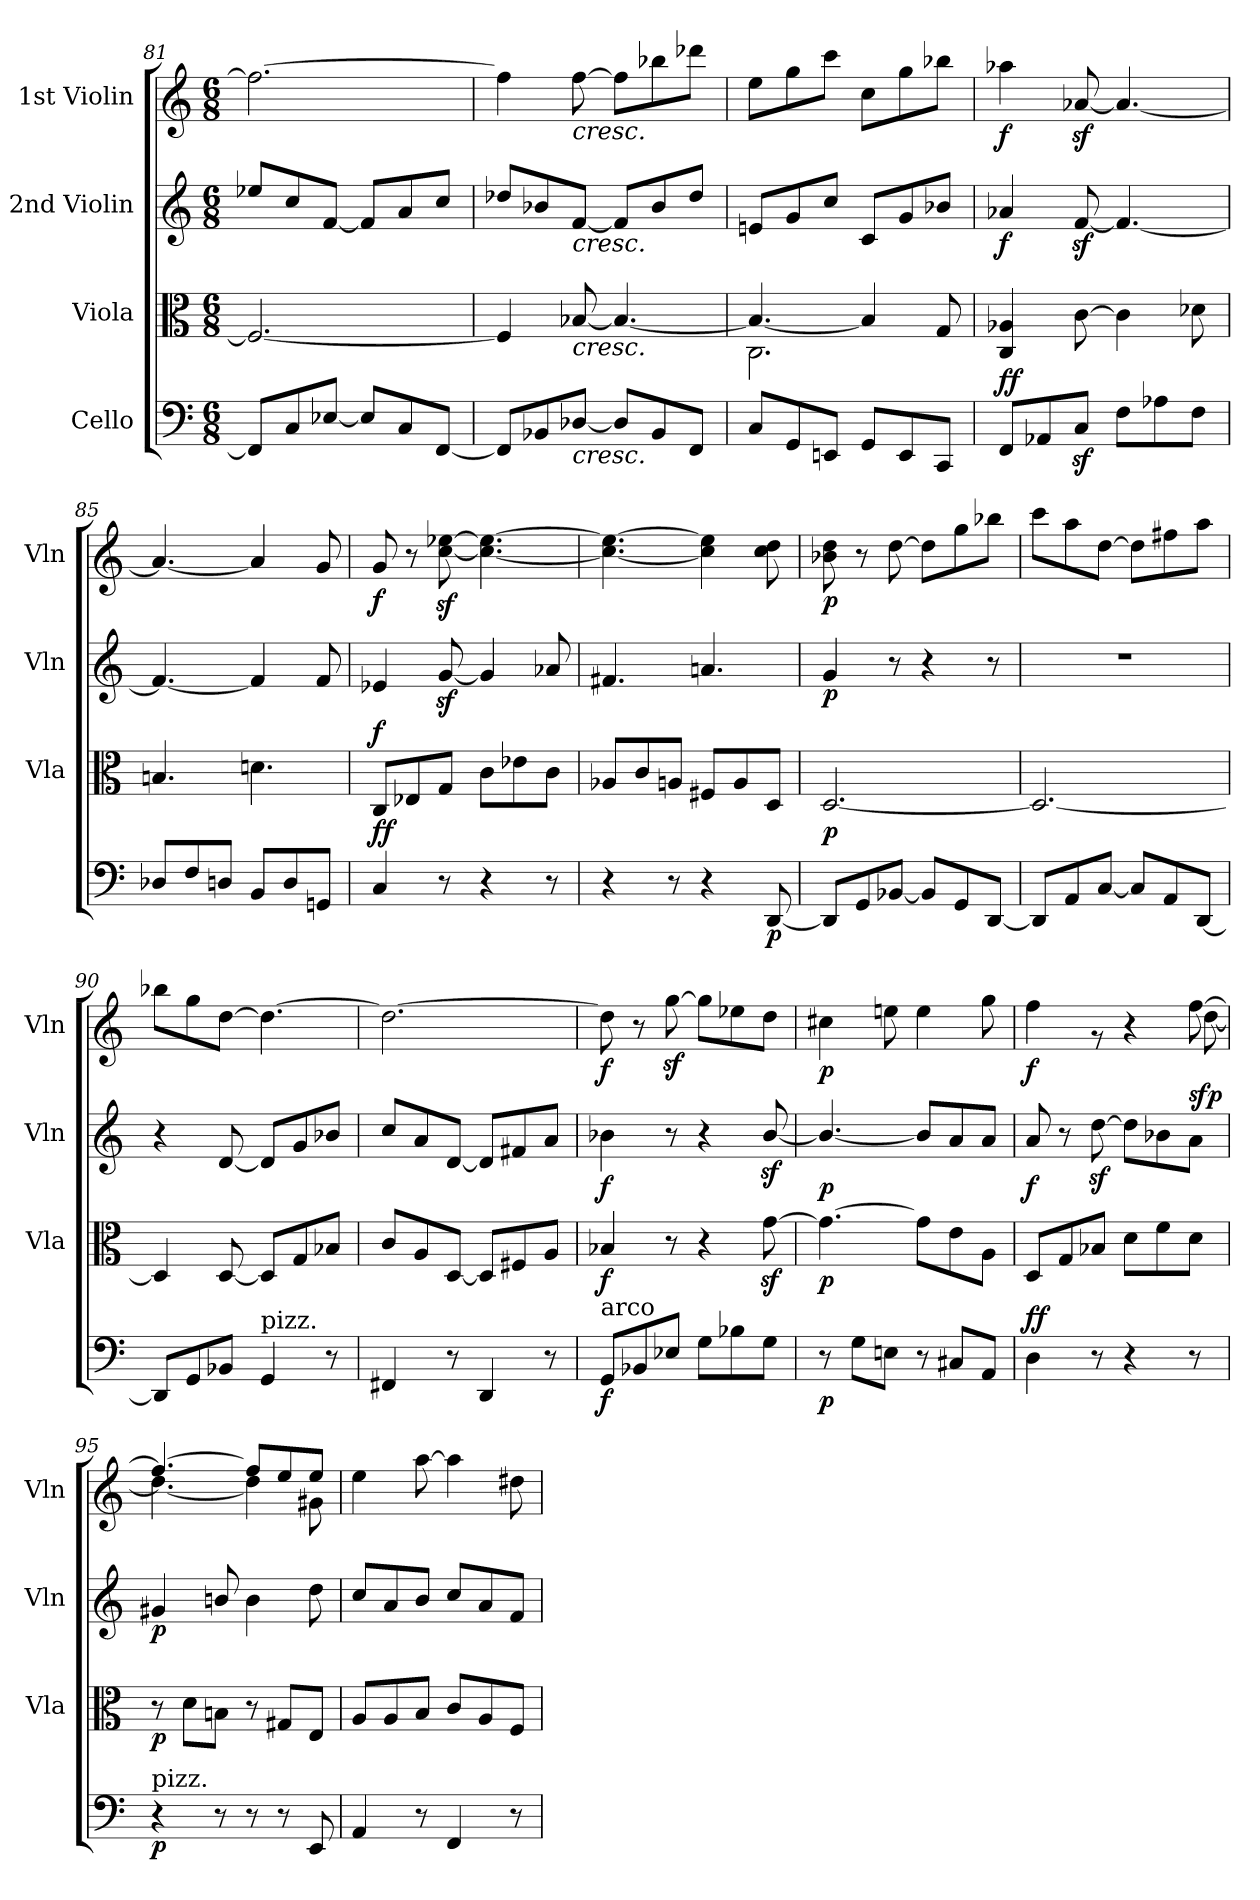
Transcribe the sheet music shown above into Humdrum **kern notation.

**kern	**dynam	**kern	**dynam	**kern	**dynam	**kern	**dynam
*part4	*part4	*part3	*part3	*part2	*part2	*part1	*part1
*staff4	*staff4	*staff3	*staff3	*staff2	*staff2	*staff1	*staff1
*I"Cello	*	*I"Viola	*	*I"2nd Violin	*	*I"1st Violin	*
*	*	*I'Vla	*	*I'Vln	*	*I'Vln	*
*clefF4	*	*clefC3	*	*clefG2	*	*clefG2	*
*k[]	*	*k[]	*	*k[]	*	*k[]	*
*M6/8	*	*M6/8	*	*M6/8	*	*M6/8	*
=81	=81	=81	=81	=81	=81	=81	=81
8FF/L]	.	2.F/_	.	8ee-X/L	.	2.ff\_	.
8C/	.	.	.	8cc/	.	.	.
[8E-X/J	.	.	.	[8f/J	.	.	.
8E-/L]	.	.	.	8f/L]	.	.	.
8C/	.	.	.	8a/	.	.	.
[8FF/J	.	.	.	8cc/J	.	.	.
=82	=82	=82	=82	=82	=82	=82	=82
8FF/L]	.	4F/]	.	8dd-X/L	.	4ff\]	.
8BB-X/	.	.	.	8b-X/	.	.	.
!	!	!	!	!	!	!LO:TX:b:i:t=cresc.	!
!	!	!	!	!LO:TX:b:i:t=cresc.	!	!	!
!	!	!LO:TX:b:i:t=cresc.	!	!	!	!	!
!LO:TX:b:i:t=cresc.	!	!	!	!	!	!	!
[8D-X/J	.	[8B-X/	.	[8f/J	.	[8ff\	.
8D-/L]	.	4.B-/_	.	8f/L]	.	8ff\L]	.
8BB-/	.	.	.	8b-/	.	8bb-X\	.
8FF/J	.	.	.	8dd-/J	.	8ddd-X\J	.
=83	=83	=83	=83	=83	=83	=83	=83
*	*	*^	*	*	*	*	*
8C/L	.	2.C\	4.B-/_	.	8en/L	.	8ee\L	.
8GG/	.	.	.	.	8g/	.	8gg\	.
8EEn/J	.	.	.	.	8cc/J	.	8ccc\J	.
8GG/L	.	.	4B-/]	.	8c/L	.	8cc\L	.
8EE/	.	.	.	.	8g/	.	8gg\	.
8CC/J	.	.	8G/	.	8b-X/J	.	8bb-X\J	.
!!LO:LB:g=z
=84	=84	=84	=84	=84	=84	=84	=84	=84
!	!LO:DY:b	!	!	!	!	!	!	!
!	!LO:DY:n=1:a	!	!	!	!	!LO:DY:b	!	!LO:DY:b
*	*	*v	*v	*	*	*	*	*
8FF/L	f f	4C/ 4A-X/	.	4a-X/	f	4aa-X\	f
8AA-X/	.	.	.	.	.	.	.
8Cz>/J	.	[8c\	.	[8fz</	.	[8a-Xz</	.
8F\L	.	4c\]	.	4.f/_	.	4.a-/_	.
8A-X\	.	.	.	.	.	.	.
8F\J	.	8d-X\	.	.	.	.	.
=85	=85	=85	=85	=85	=85	=85	=85
8D-X/L	.	4.Bn/	.	4.f/_	.	4.a-/_	.
8F/	.	.	.	.	.	.	.
8Dn/J	.	.	.	.	.	.	.
8BB/L	.	4.dn\	.	4f/]	.	4a-/]	.
8D/	.	.	.	.	.	.	.
8GGn/J	.	.	.	8f/	.	8g/	.
=86	=86	=86	=86	=86	=86	=86	=86
!	!LO:DY:b	!	!	!	!	!	!
!	!LO:DY:n=1:a	!	!LO:DY:a	!	!	!	!LO:DY:b
4C/	f f	8C/L	f	4e-X/	.	8g/	f
.	.	8E-X/	.	.	.	8r	.
8r	.	8G/J	.	[8gz</	.	[8cc\z< [8ee-X\z<	.
4r	.	8c\L	.	4g/]	.	4.cc\_ 4.ee-\_	.
.	.	8e-X\	.	.	.	.	.
8r	.	8c\J	.	8a-X/	.	.	.
!!LO:PB:g=z
=87	=87	=87	=87	=87	=87	=87	=87
4r	.	8A-X/L	.	4.f#X/	.	4.cc\_ 4.ee-\_	.
.	.	8c/	.	.	.	.	.
8r	.	8An/J	.	.	.	.	.
4r	.	8F#X/L	.	4.an/	.	4cc\] 4ee-\]	.
.	.	8A/	.	.	.	.	.
!	!LO:DY:b	!	!	!	!	!	!
[8DD/	p	8D/J	.	.	.	8cc\ 8dd\	.
=88	=88	=88	=88	=88	=88	=88	=88
!	!LO:DY:a	!	!	!	!LO:DY:b	!	!LO:DY:b
8DD/L]	p	[2.D/	.	4g/	p	8b-X\ 8dd\	p
8GG/	.	.	.	.	.	8r	.
[8BB-X/J	.	.	.	8r	.	[8dd\	.
8BB-/L]	.	.	.	4r	.	8dd\L]	.
8GG/	.	.	.	.	.	8gg\	.
[8DD/J	.	.	.	8r	.	8bb-X\J	.
=89	=89	=89	=89	=89	=89	=89	=89
8DD/L]	.	2.D/_	.	2.r	.	8ccc\L	.
8AA/	.	.	.	.	.	8aa\	.
[8C/J	.	.	.	.	.	[8dd\J	.
8C/L]	.	.	.	.	.	8dd\L]	.
8AA/	.	.	.	.	.	8ff#X\	.
[8DD/J	.	.	.	.	.	8aa\J	.
=90	=90	=90	=90	=90	=90	=90	=90
8DD/L]	.	4D/]	.	4r	.	8bb-X\L	.
8GG/	.	.	.	.	.	8gg\	.
8BB-X/J	.	[8D/	.	[8d/	.	[8dd\J	.
!LO:TX:a:t=pizz.	!	!	!	!	!	!	!
4GG/	.	8D/L]	.	8d/L]	.	4.dd\_	.
.	.	8G/	.	8g/	.	.	.
8r	.	8B-X/J	.	8b-X/J	.	.	.
=91	=91	=91	=91	=91	=91	=91	=91
4FF#X/	.	8c/L	.	8cc/L	.	2.dd\_	.
.	.	8A/	.	8a/	.	.	.
8r	.	[8D/J	.	[8d/J	.	.	.
4DD/	.	8D/L]	.	8d/L]	.	.	.
.	.	8F#X/	.	8f#X/	.	.	.
8r	.	8A/J	.	8a/J	.	.	.
!!LO:LB:g=z
=92	=92	=92	=92	=92	=92	=92	=92
!LO:TX:a:t=arco	!	!	!	!	!	!	!
!	!LO:DY:b	!	!LO:DY:b	!	!LO:DY:b	!	!LO:DY:b
8GG/L	f	4B-X/	f	4b-X\	f	8dd\]	f
8BB-X/	.	.	.	.	.	8r	.
8E-X/J	.	8r	.	8r	.	[8ggz<\	.
8G\L	.	4r	.	4r	.	8gg\L]	.
8B-X\	.	.	.	.	.	8ee-X\	.
8G\J	.	[8gz<\	.	[8b-z</	.	8dd\J	.
=93	=93	=93	=93	=93	=93	=93	=93
!	!LO:DY:b	!	!LO:DY:b	!	!LO:DY:b	!	!LO:DY:b
8r	p	4.g\_	p	4.b-/_	p	4cc#X\	p
8G\L	.	.	.	.	.	.	.
8En\J	.	.	.	.	.	8een\	.
8r	.	8g\L]	.	8b-/L]	.	4ee\	.
8C#X/L	.	8e\	.	8a/	.	.	.
8AA/J	.	8A\J	.	8a/J	.	8gg\	.
=94	=94	=94	=94	=94	=94	=94	=94
*	*	*	*	*	*	*^	*
!	!LO:DY:b	!	!	!	!	!	!	!
!	!LO:DY:n=1:a	!	!	!	!LO:DY:b	!	!	!LO:DY:b
4D\	f f	8D/L	.	8a/	f	4ff\	8ryy	f
*	*	*	*	*	*	*v	*v	*
.	.	8G/	.	8r	.	.	.
8r	.	8B-X/J	.	[8ddz<\	.	8rg	.
4r	.	8d\L	.	8dd\L]	.	4r	.
.	.	8f\	.	8b-X\	.	.	.
*	*	*	*	*	*	*^	*
!	!	!	!	!	!LO:DY:a	!	!	!
8r	.	8d\J	.	8a\J	sfp	[8ff\	[8dd\	.
!!LO:LB:g=z	!!
=95	=95	=95	=95	=95	=95	=95	=95	=95
!LO:TX:a:t=pizz.	!	!	!	!	!	!	!	!
!	!LO:DY:b	!	!LO:DY:b	!	!LO:DY:b	!	!	!
4r	p	8r	p	4g#X/	p	4.ff/_	4.dd\_	.
.	.	8d\L	.	.	.	.	.	.
8r	.	8Bn\J	.	8bn/	.	.	.	.
8r	.	8r	.	4b\	.	8ff/L]	4dd\]	.
8r	.	8G#X/L	.	.	.	8ee/	.	.
8EE/	.	8E/J	.	8dd\	.	8ee/J	8g#X\	.
*	*	*	*	*	*	*v	*v	*
=96	=96	=96	=96	=96	=96	=96	=96
4AA/	.	8A/L	.	8cc/L	.	4ee\	.
.	.	8A/	.	8a/	.	.	.
8r	.	8B/J	.	8b/J	.	[8aa\	.
4FF/	.	8c/L	.	8cc/L	.	4aa\]	.
.	.	8A/	.	8a/	.	.	.
8r	.	8F/J	.	8f/J	.	8dd#X\	.
=	=	=	=	=	=	=	=
*-	*-	*-	*-	*-	*-	*-	*-
